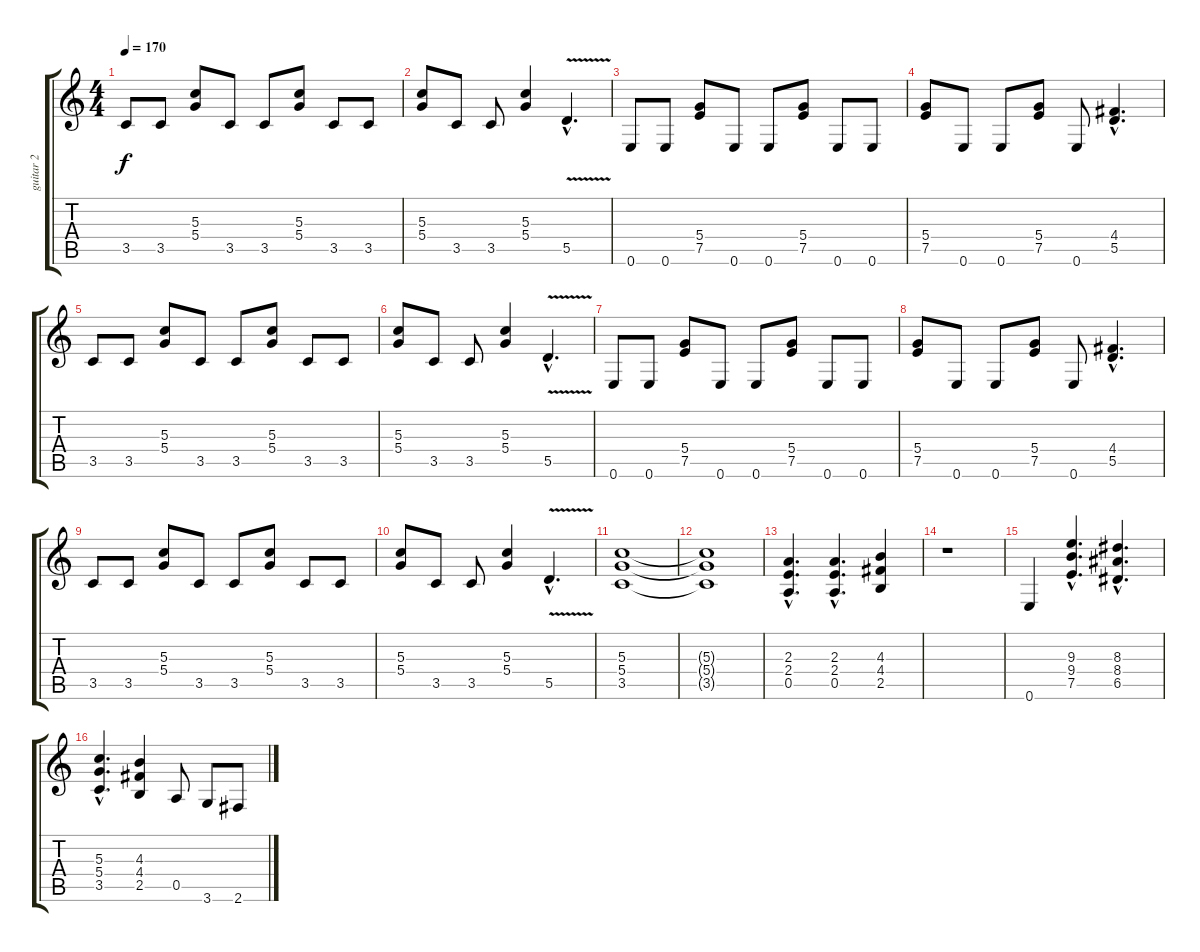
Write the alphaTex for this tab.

\track ("guitar 2" "guitar 2") {instrument distortionguitar}
\staff {score tabs}
\tuning (E4 B3 G3 D3 A2 E2) {hide}
\ts (4 4)
\tempo 170
\clef g2
\ks c
3.5.8{dy f} 3.5.8 (5.3 5.4).8 3.5.8 3.5.8 (5.3 5.4).8 3.5.8 3.5.8 |
(5.3 5.4).8 3.5.8 3.5.8 (5.3 5.4).4 5.5{v hac}.4{d} |
0.6.8 0.6.8 (5.4 7.5).8 0.6.8 0.6.8 (5.4 7.5).8 0.6.8 0.6.8 |
(5.4 7.5).8 0.6.8 0.6.8 (5.4 7.5).8 0.6.8 (4.4{hac} 5.5{hac}).4{d} |
3.5.8 3.5.8 (5.3 5.4).8 3.5.8 3.5.8 (5.3 5.4).8 3.5.8 3.5.8 |
(5.3 5.4).8 3.5.8 3.5.8 (5.3 5.4).4 5.5{v hac}.4{d} |
0.6.8 0.6.8 (5.4 7.5).8 0.6.8 0.6.8 (5.4 7.5).8 0.6.8 0.6.8 |
(5.4 7.5).8 0.6.8 0.6.8 (5.4 7.5).8 0.6.8 (4.4{hac} 5.5{hac}).4{d} |
3.5.8 3.5.8 (5.3 5.4).8 3.5.8 3.5.8 (5.3 5.4).8 3.5.8 3.5.8 |
(5.3 5.4).8 3.5.8 3.5.8 (5.3 5.4).4 5.5{v hac}.4{d} |
(5.3 5.4 3.5).1 |
(5.3{t} 5.4{t} 3.5{t}).1 |
(2.3{hac} 2.4{hac} 0.5{hac}).4{d} (2.3{hac} 2.4{hac} 0.5{hac}).4{d} (4.3 4.4 2.5).4 |
r.1 |
0.6.4 (9.3{hac} 9.4{hac} 7.5{hac}).4{d} (8.3{hac} 8.4{hac} 6.5{hac}).4{d} |
(5.3{hac} 5.4{hac} 3.5{hac}).4{d} (4.3 4.4 2.5).4 0.5.8 3.6.8 2.6.8
